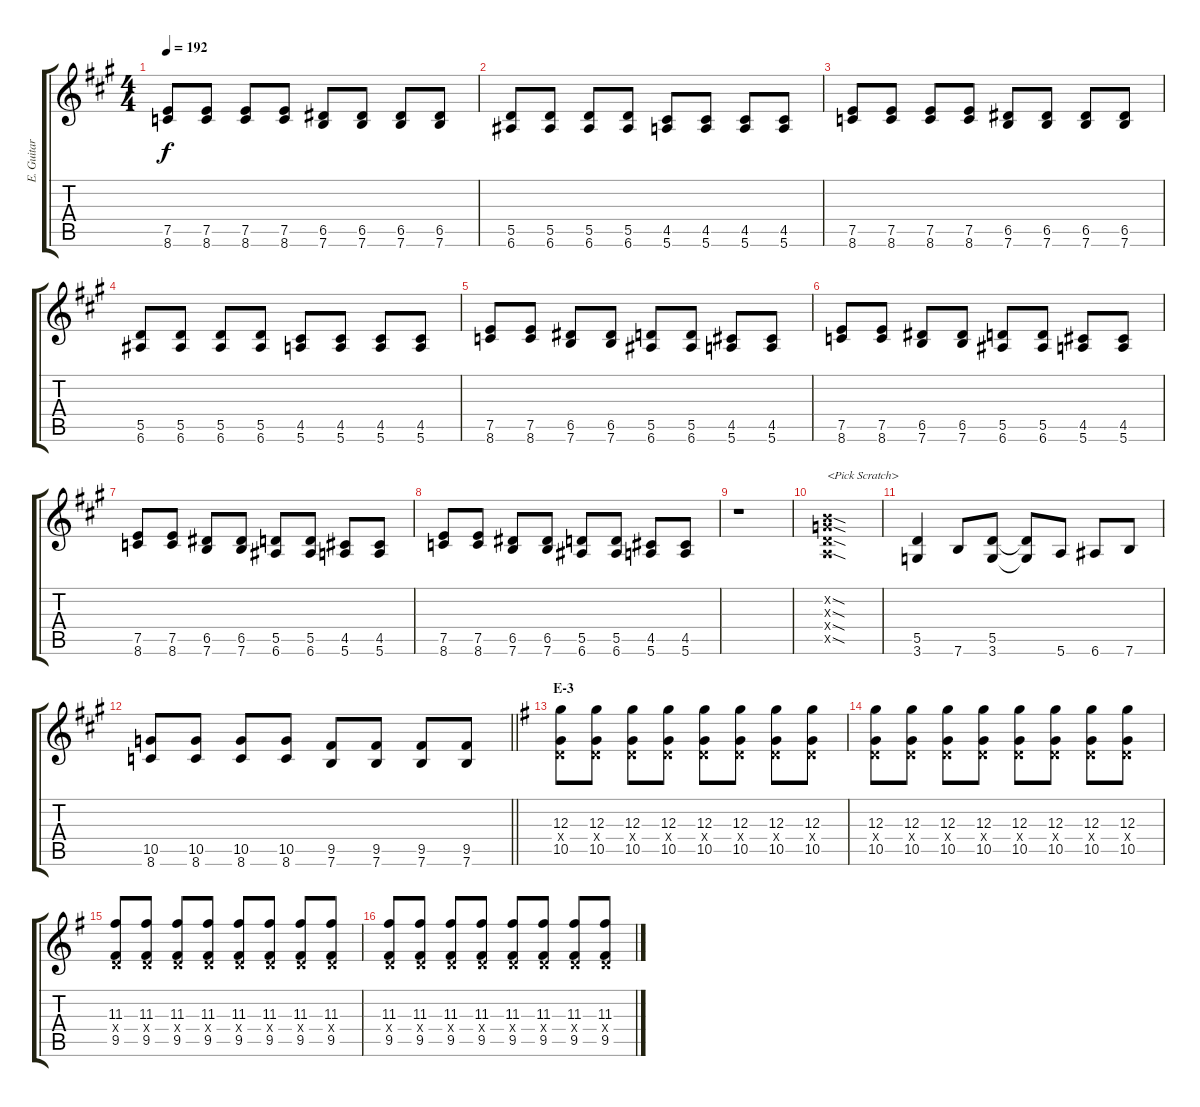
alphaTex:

\track ("E. Guitar II" "E. Guitar ") {instrument overdrivenguitar}
\staff {score tabs}
\tuning (E4 B3 G3 D3 A2 E2) {hide}
\ts (4 4)
\tempo 192
\clef g2
\ks a
(7.5 8.6).8{dy f} (7.5 8.6).8 (7.5 8.6).8 (7.5 8.6).8 (6.5 7.6).8 (6.5 7.6).8 (6.5 7.6).8 (6.5 7.6).8 |
(5.5 6.6).8 (5.5 6.6).8 (5.5 6.6).8 (5.5 6.6).8 (4.5 5.6).8 (4.5 5.6).8 (4.5 5.6).8 (4.5 5.6).8 |
(7.5 8.6).8 (7.5 8.6).8 (7.5 8.6).8 (7.5 8.6).8 (6.5 7.6).8 (6.5 7.6).8 (6.5 7.6).8 (6.5 7.6).8 |
(5.5 6.6).8 (5.5 6.6).8 (5.5 6.6).8 (5.5 6.6).8 (4.5 5.6).8 (4.5 5.6).8 (4.5 5.6).8 (4.5 5.6).8 |
(7.5 8.6).8 (7.5 8.6).8 (6.5 7.6).8 (6.5 7.6).8 (5.5 6.6).8 (5.5 6.6).8 (4.5 5.6).8 (4.5 5.6).8 |
(7.5 8.6).8 (7.5 8.6).8 (6.5 7.6).8 (6.5 7.6).8 (5.5 6.6).8 (5.5 6.6).8 (4.5 5.6).8 (4.5 5.6).8 |
(7.5 8.6).8 (7.5 8.6).8 (6.5 7.6).8 (6.5 7.6).8 (5.5 6.6).8 (5.5 6.6).8 (4.5 5.6).8 (4.5 5.6).8 |
(7.5 8.6).8 (7.5 8.6).8 (6.5 7.6).8 (6.5 7.6).8 (5.5 6.6).8 (5.5 6.6).8 (4.5 5.6).8 (4.5 5.6).8 |
r.1 |
(0.2{sod x} 0.3{sod x} 0.4{sod x} 0.5{sod x}).1{txt "<Pick Scratch>"} |
(5.5 3.6).4 7.6.8 (5.5 3.6).8 (5.5{t} 3.6{t}).8 5.6.8 6.6.8 7.6.8 |
\barLineRight lightlight
(10.5 8.6).8 (10.5 8.6).8 (10.5 8.6).8 (10.5 8.6).8 (9.5 7.6).8 (9.5 7.6).8 (9.5 7.6).8 (9.5 7.6).8 |
\section ("" "E-3")
\ks g
(12.3 0.4{x} 10.5).8 (12.3 0.4{x} 10.5).8 (12.3 0.4{x} 10.5).8 (12.3 0.4{x} 10.5).8 (12.3 0.4{x} 10.5).8 (12.3 0.4{x} 10.5).8 (12.3 0.4{x} 10.5).8 (12.3 0.4{x} 10.5).8 |
(12.3 0.4{x} 10.5).8 (12.3 0.4{x} 10.5).8 (12.3 0.4{x} 10.5).8 (12.3 0.4{x} 10.5).8 (12.3 0.4{x} 10.5).8 (12.3 0.4{x} 10.5).8 (12.3 0.4{x} 10.5).8 (12.3 0.4{x} 10.5).8 |
(11.3 0.4{x} 9.5).8 (11.3 0.4{x} 9.5).8 (11.3 0.4{x} 9.5).8 (11.3 0.4{x} 9.5).8 (11.3 0.4{x} 9.5).8 (11.3 0.4{x} 9.5).8 (11.3 0.4{x} 9.5).8 (11.3 0.4{x} 9.5).8 |
(11.3 0.4{x} 9.5).8 (11.3 0.4{x} 9.5).8 (11.3 0.4{x} 9.5).8 (11.3 0.4{x} 9.5).8 (11.3 0.4{x} 9.5).8 (11.3 0.4{x} 9.5).8 (11.3 0.4{x} 9.5).8 (11.3 0.4{x} 9.5).8
